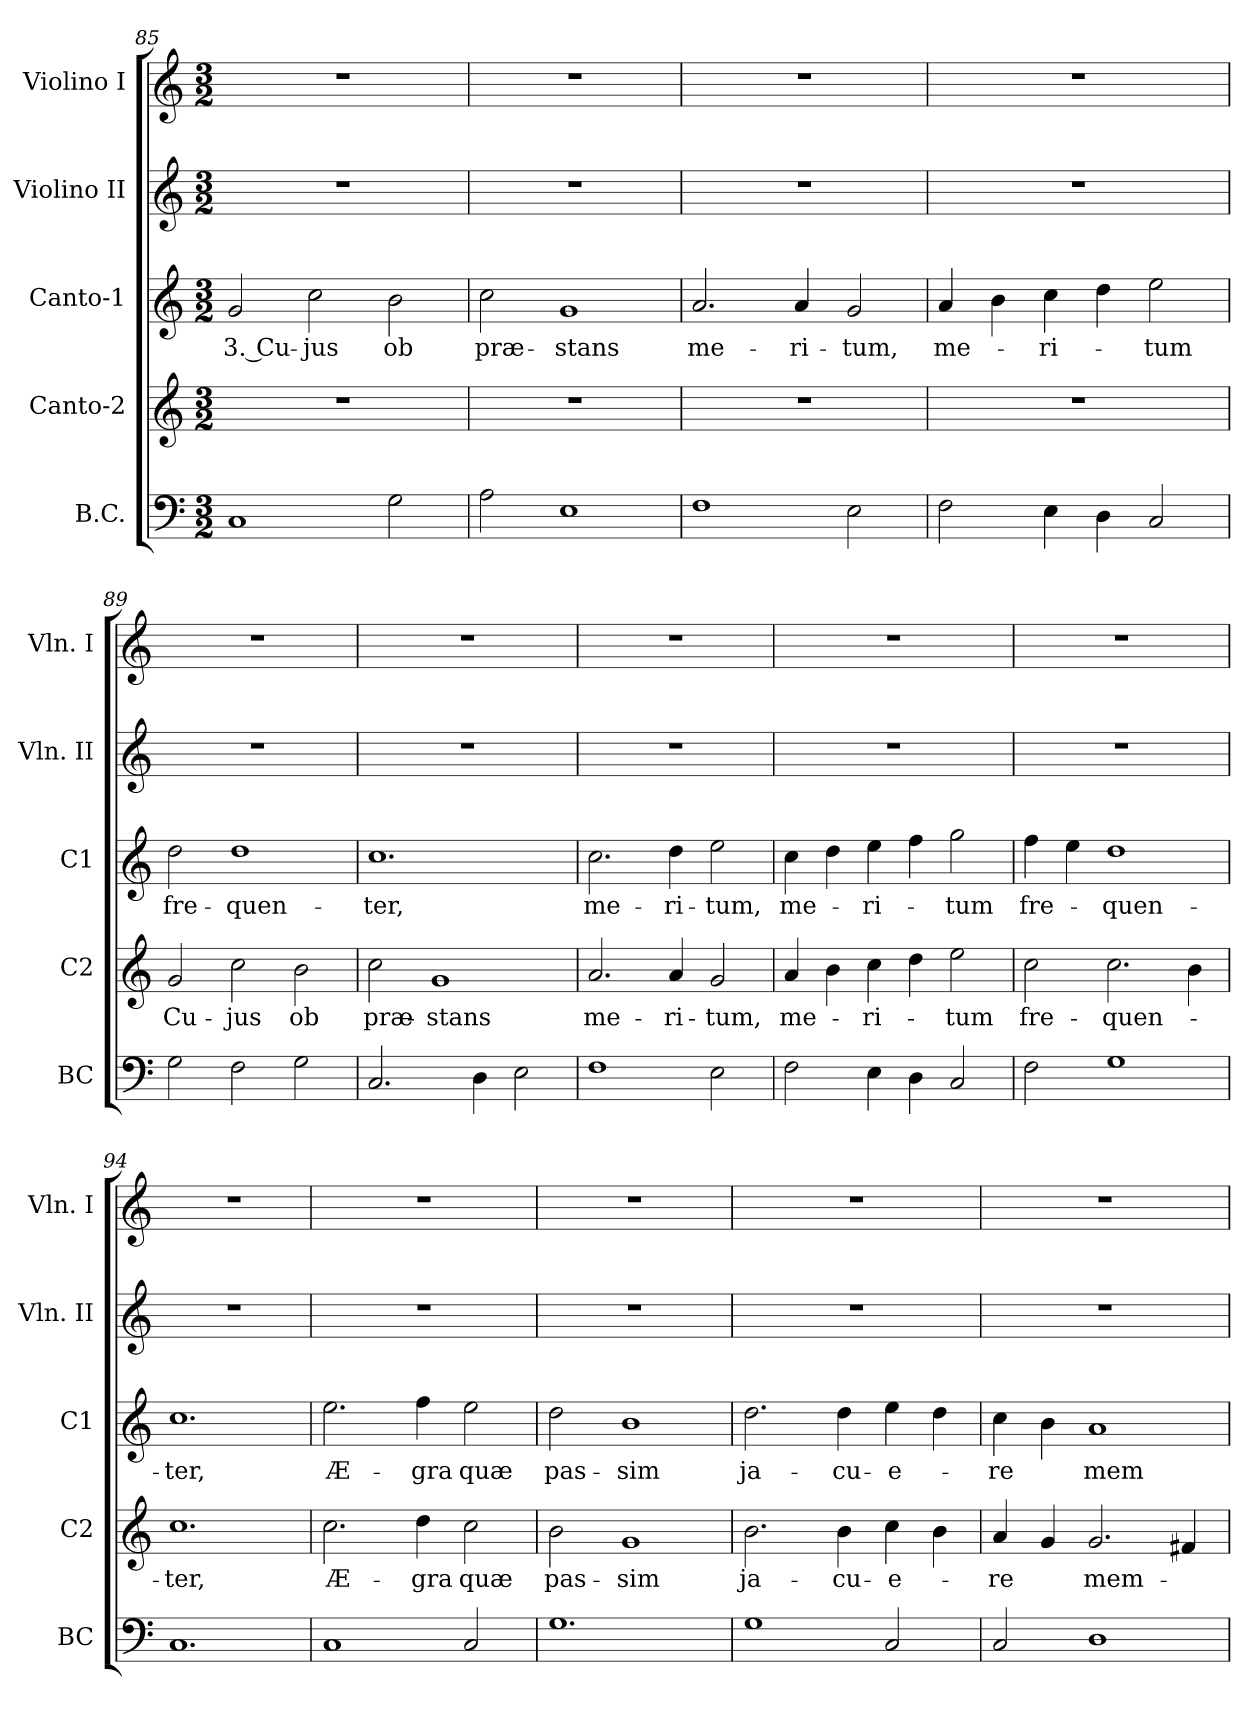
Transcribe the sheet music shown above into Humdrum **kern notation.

**kern	**kern	**text	**kern	**text	**kern	**kern
*part5	*part4	*part4	*part3	*part3	*part2	*part1
*staff5	*staff4	*staff4	*staff3	*staff3	*staff2	*staff1
*I"B.C.	*I"Canto-2	*	*I"Canto-1	*	*I"Violino II	*I"Violino I
*I'BC	*I'C2	*	*I'C1	*	*I'Vln. II	*I'Vln. I
!!LO:PB:g=z
*clefF4	*clefG2	*	*clefG2	*	*clefG2	*clefG2
*k[]	*k[]	*	*k[]	*	*k[]	*k[]
*C:	*C:	*	*C:	*	*C:	*C:
*M3/2	*M3/2	*	*M3/2	*	*M3/2	*M3/2
=85	=85	=85	=85	=85	=85	=85
!	!	!	!	!LO:LY:b	!	!
1C	1.r	.	2g/	3. Cu-	1.r	1.r
!	!	!	!	!LO:LY:b	!	!
.	.	.	2cc\	-jus	.	.
!	!	!	!	!LO:LY:b	!	!
2G\	.	.	2b\	ob	.	.
=86	=86	=86	=86	=86	=86	=86
!	!	!	!	!LO:LY:b	!	!
2A\	1.r	.	2cc\	præ-	1.r	1.r
!	!	!	!	!LO:LY:b	!	!
1E	.	.	1g	-stans	.	.
=87	=87	=87	=87	=87	=87	=87
!	!	!	!	!LO:LY:b	!	!
1F	1.r	.	2.a/	me-	1.r	1.r
!	!	!	!	!LO:LY:b	!	!
.	.	.	4a/	-ri-	.	.
!	!	!	!	!LO:LY:b	!	!
2E\	.	.	2g/	-tum,	.	.
=88	=88	=88	=88	=88	=88	=88
!	!	!	!	!LO:LY:b	!	!
2F\	1.r	.	4a/	me-	1.r	1.r
.	.	.	4b\	.	.	.
!	!	!	!	!LO:LY:b	!	!
4E\	.	.	4cc\	-ri-	.	.
4D\	.	.	4dd\	.	.	.
!	!	!	!	!LO:LY:b	!	!
2C/	.	.	2ee\	-tum	.	.
=89	=89	=89	=89	=89	=89	=89
!	!	!LO:LY:b	!	!LO:LY:b	!	!
2G\	2g/	Cu-	2dd\	fre-	1.r	1.r
!	!	!LO:LY:b	!	!LO:LY:b	!	!
2F\	2cc\	-jus	1dd	-quen-	.	.
!	!	!LO:LY:b	!	!	!	!
2G\	2b\	ob	.	.	.	.
=90	=90	=90	=90	=90	=90	=90
!	!	!LO:LY:b	!	!LO:LY:b	!	!
2.C/	2cc\	præ-	1.cc	-ter,	1.r	1.r
!	!	!LO:LY:b	!	!	!	!
.	1g	-stans	.	.	.	.
4D\	.	.	.	.	.	.
2E\	.	.	.	.	.	.
!!LO:LB:g=z
=91	=91	=91	=91	=91	=91	=91
!	!	!LO:LY:b	!	!LO:LY:b	!	!
1F	2.a/	me-	2.cc\	me-	1.r	1.r
!	!	!LO:LY:b	!	!LO:LY:b	!	!
.	4a/	-ri-	4dd\	-ri-	.	.
!	!	!LO:LY:b	!	!LO:LY:b	!	!
2E\	2g/	-tum,	2ee\	-tum,	.	.
=92	=92	=92	=92	=92	=92	=92
!	!	!LO:LY:b	!	!LO:LY:b	!	!
2F\	4a/	me-	4cc\	me-	1.r	1.r
.	4b\	.	4dd\	.	.	.
!	!	!LO:LY:b	!	!LO:LY:b	!	!
4E\	4cc\	-ri-	4ee\	-ri-	.	.
4D\	4dd\	.	4ff\	.	.	.
!	!	!LO:LY:b	!	!LO:LY:b	!	!
2C/	2ee\	-tum	2gg\	-tum	.	.
=93	=93	=93	=93	=93	=93	=93
!	!	!LO:LY:b	!	!LO:LY:b	!	!
2F\	2cc\	fre-	4ff\	fre-	1.r	1.r
.	.	.	4ee\	.	.	.
!	!	!LO:LY:b	!	!LO:LY:b	!	!
1G	2.cc\	-quen-	1dd	-quen-	.	.
.	4b\	.	.	.	.	.
=94	=94	=94	=94	=94	=94	=94
!	!	!LO:LY:b	!	!LO:LY:b	!	!
1.C	1.cc	-ter,	1.cc	-ter,	1.r	1.r
=95	=95	=95	=95	=95	=95	=95
!	!	!LO:LY:b	!	!LO:LY:b	!	!
1C	2.cc\	Æ-	2.ee\	Æ-	1.r	1.r
!	!	!LO:LY:b	!	!LO:LY:b	!	!
.	4dd\	-gra	4ff\	-gra	.	.
!	!	!LO:LY:b	!	!LO:LY:b	!	!
2C/	2cc\	quæ	2ee\	quæ	.	.
=96	=96	=96	=96	=96	=96	=96
!	!	!LO:LY:b	!	!LO:LY:b	!	!
1.G	2b\	pas-	2dd\	pas-	1.r	1.r
!	!	!LO:LY:b	!	!LO:LY:b	!	!
.	1g	-sim	1b	-sim	.	.
!!LO:LB:g=z
=97	=97	=97	=97	=97	=97	=97
!	!	!LO:LY:b	!	!LO:LY:b	!	!
1G	2.b\	ja-	2.dd\	ja-	1.r	1.r
!	!	!LO:LY:b	!	!LO:LY:b	!	!
.	4b\	-cu-	4dd\	-cu-	.	.
!	!	!LO:LY:b	!	!LO:LY:b	!	!
2C/	4cc\	-e-	4ee\	-e-	.	.
.	4b\	.	4dd\	.	.	.
=98	=98	=98	=98	=98	=98	=98
!	!	!LO:LY:b	!	!LO:LY:b	!	!
2C/	4a/	-re	4cc\	-re	1.r	1.r
.	4g/	.	4b\	.	.	.
!	!	!LO:LY:b	!	!LO:LY:b	!	!
1D	2.g/	mem-	1a	mem-	.	.
.	4f#X/	.	.	.	.	.
=	=	=	=	=	=	=
*-	*-	*-	*-	*-	*-	*-
